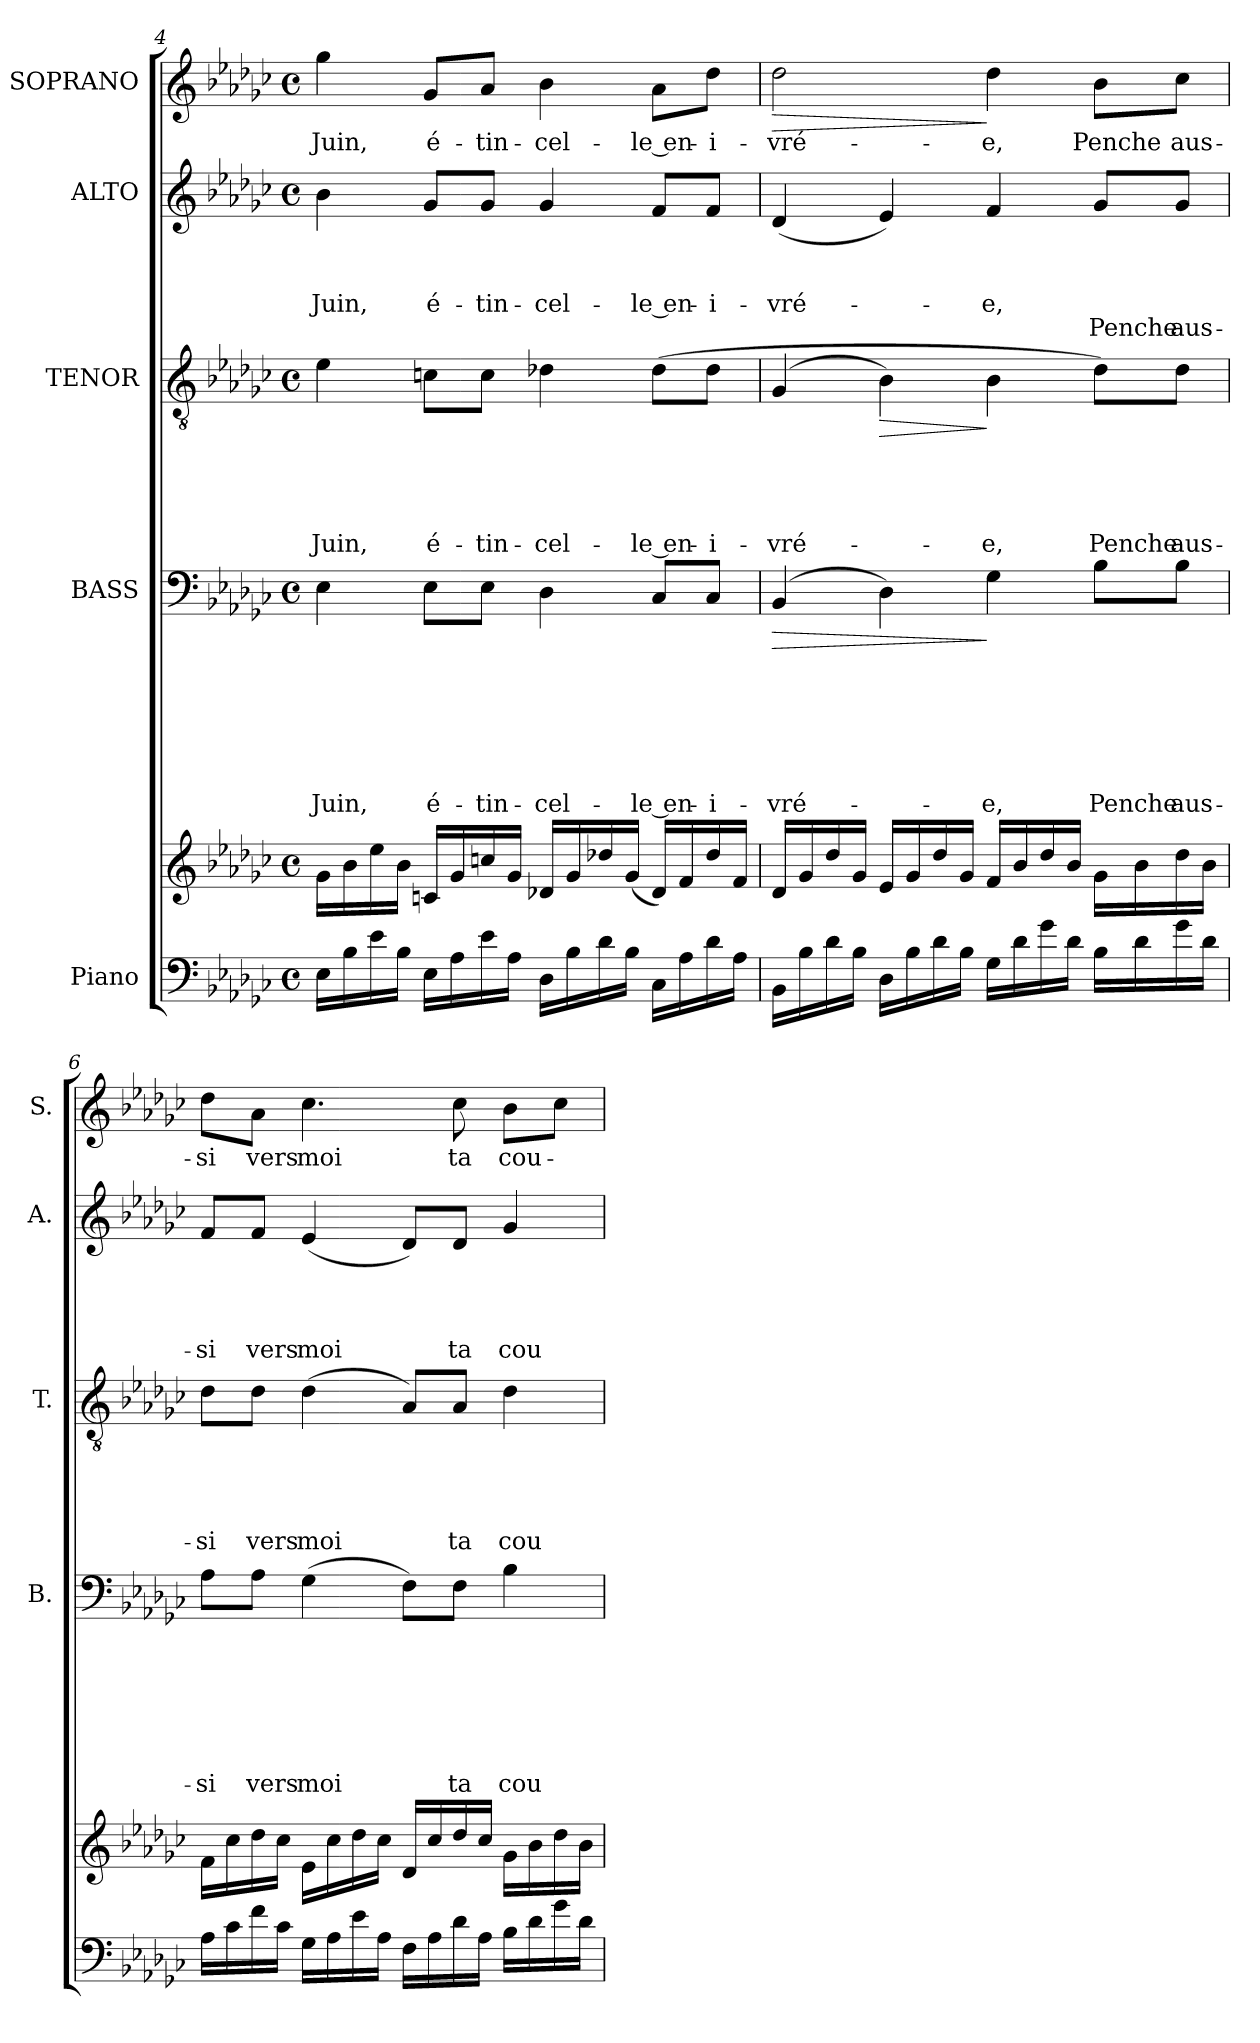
**kern	**kern	**kern	**text	**text	**text	**text	**text	**text	**text	**dynam	**kern	**text	**text	**text	**text	**text	**dynam	**kern	**text	**text	**text	**text	**kern	**text	**dynam
*part5	*part5	*part4	*part4	*part4	*part4	*part4	*part4	*part4	*part4	*part4	*part3	*part3	*part3	*part3	*part3	*part3	*part3	*part2	*part2	*part2	*part2	*part2	*part1	*part1	*part1
*staff6	*staff5	*staff4	*staff4	*staff4	*staff4	*staff4	*staff4	*staff4	*staff4	*staff4	*staff3	*staff3	*staff3	*staff3	*staff3	*staff3	*staff3	*staff2	*staff2	*staff2	*staff2	*staff2	*staff1	*staff1	*staff1
*I"Piano	*	*I"BASS	*	*	*	*	*	*	*	*	*I"TENOR	*	*	*	*	*	*	*I"ALTO	*	*	*	*	*I"SOPRANO	*	*
*	*	*I'B.	*	*	*	*	*	*	*	*	*I'T.	*	*	*	*	*	*	*I'A.	*	*	*	*	*I'S.	*	*
!!LO:LB:g=z
*clefF4	*clefG2	*clefF4	*	*	*	*	*	*	*	*	*clefGv2	*	*	*	*	*	*	*clefG2	*	*	*	*	*clefG2	*	*
*k[b-e-a-d-g-c-]	*k[b-e-a-d-g-c-]	*k[b-e-a-d-g-c-]	*	*	*	*	*	*	*	*	*k[b-e-a-d-g-c-]	*	*	*	*	*	*	*k[b-e-a-d-g-c-]	*	*	*	*	*k[b-e-a-d-g-c-]	*	*
*G-:	*G-:	*G-:	*	*	*	*	*	*	*	*	*G-:	*	*	*	*	*	*	*G-:	*	*	*	*	*G-:	*	*
*M4/4	*M4/4	*M4/4	*	*	*	*	*	*	*	*	*M4/4	*	*	*	*	*	*	*M4/4	*	*	*	*	*M4/4	*	*
*met(c)	*met(c)	*met(c)	*	*	*	*	*	*	*	*	*met(c)	*	*	*	*	*	*	*met(c)	*	*	*	*	*met(c)	*	*
=4	=4	=4	=4	=4	=4	=4	=4	=4	=4	=4	=4	=4	=4	=4	=4	=4	=4	=4	=4	=4	=4	=4	=4	=4	=4
!	!	!	!	!	!	!	!	!	!LO:LY:b	!	!	!	!	!	!	!LO:LY:b	!	!	!	!	!LO:LY:b	!	!	!LO:LY:b	!
16E-\LL	16g-\LL	4E-\	.	.	.	.	.	.	Juin,	.	4e-\	.	.	.	.	Juin,	.	4b-\	.	.	Juin,	.	4gg-\	Juin,	.
16B-\	16b-\	.	.	.	.	.	.	.	.	.	.	.	.	.	.	.	.	.	.	.	.	.	.	.	.
16e-\	16ee-\	.	.	.	.	.	.	.	.	.	.	.	.	.	.	.	.	.	.	.	.	.	.	.	.
16B-\JJ	16b-\JJ	.	.	.	.	.	.	.	.	.	.	.	.	.	.	.	.	.	.	.	.	.	.	.	.
!	!	!	!	!	!	!	!	!	!LO:LY:b	!	!	!	!	!	!	!LO:LY:b	!	!	!	!	!LO:LY:b	!	!	!LO:LY:b	!
16E-\LL	16cn/LL	8E-\L	.	.	.	.	.	.	é-	.	8cn\L	.	.	.	.	é-	.	8g-/L	.	.	é-	.	8g-/L	é-	.
16A-\	16g-/	.	.	.	.	.	.	.	.	.	.	.	.	.	.	.	.	.	.	.	.	.	.	.	.
!	!	!	!	!	!	!	!	!	!LO:LY:b	!	!	!	!	!	!	!LO:LY:b	!	!	!	!	!LO:LY:b	!	!	!LO:LY:b	!
16e-\	16ccn/	8E-\J	.	.	.	.	.	.	-tin-	.	8c\J	.	.	.	.	-tin-	.	8g-/J	.	.	-tin-	.	8a-/J	-tin-	.
16A-\JJ	16g-/JJ	.	.	.	.	.	.	.	.	.	.	.	.	.	.	.	.	.	.	.	.	.	.	.	.
!	!	!	!	!	!	!	!	!	!LO:LY:b	!	!	!	!	!	!	!LO:LY:b	!	!	!	!	!LO:LY:b	!	!	!LO:LY:b	!
16D-\LL	16d-X/LL	4D-\	.	.	.	.	.	.	-cel-	.	4d-X\	.	.	.	.	-cel-	.	4g-/	.	.	-cel-	.	4b-\	-cel-	.
16B-\	16g-/	.	.	.	.	.	.	.	.	.	.	.	.	.	.	.	.	.	.	.	.	.	.	.	.
16d-\	16dd-X/	.	.	.	.	.	.	.	.	.	.	.	.	.	.	.	.	.	.	.	.	.	.	.	.
16B-\JJ	(16g-/JJ	.	.	.	.	.	.	.	.	.	.	.	.	.	.	.	.	.	.	.	.	.	.	.	.
!	!	!	!	!	!	!	!	!	!LO:LY:b:rj	!	!	!	!	!	!	!LO:LY:b:rj	!	!	!	!	!LO:LY:b:rj	!	!	!LO:LY:b:rj	!
16C-\LL	16d-/LL)	8C-/L	.	.	.	.	.	.	-le en-	.	(<8d-\L	.	.	.	.	-le en-	.	8f/L	.	.	-le en-	.	8a-\L	-le en-	.
16A-\	16f/	.	.	.	.	.	.	.	.	.	.	.	.	.	.	.	.	.	.	.	.	.	.	.	.
!	!	!	!	!	!	!	!	!	!LO:LY:b:rj	!	!	!	!	!	!	!LO:LY:b:rj	!	!	!	!	!LO:LY:b:rj	!	!	!LO:LY:b:rj	!
16d-\	16dd-/	8C-/J	.	.	.	.	.	.	-i-	.	8d-\J	.	.	.	.	-i-	.	8f/J	.	.	-i-	.	8dd-\J	-i-	.
16A-\JJ	16f/JJ	.	.	.	.	.	.	.	.	.	.	.	.	.	.	.	.	.	.	.	.	.	.	.	.
=5	=5	=5	=5	=5	=5	=5	=5	=5	=5	=5	=5	=5	=5	=5	=5	=5	=5	=5	=5	=5	=5	=5	=5	=5	=5
!	!	!	!	!	!	!	!	!	!LO:LY:b	!LO:HP:b	!	!	!	!	!	!LO:LY:b	!	!	!	!	!LO:LY:b	!	!	!LO:LY:b	!LO:HP:b
16BB-\LL	16d-/LL	(4BB-/	.	.	.	.	.	.	-vré-	>	(4G-/	.	.	.	.	-vré-	.	(<4d-/	.	.	-vré-	.	2dd-\	-vré-	>
16B-\	16g-/	.	.	.	.	.	.	.	.	.	.	.	.	.	.	.	.	.	.	.	.	.	.	.	.
16d-\	16dd-/	.	.	.	.	.	.	.	.	.	.	.	.	.	.	.	.	.	.	.	.	.	.	.	.
16B-\JJ	16g-/JJ	.	.	.	.	.	.	.	.	.	.	.	.	.	.	.	.	.	.	.	.	.	.	.	.
!	!	!	!	!	!	!	!	!	!	!	!	!	!	!	!	!	!LO:HP:b	!	!	!	!	!	!	!	!
16D-\LL	16e-/LL	4D-\)	.	.	.	.	.	.	.	.	4B-\)	.	.	.	.	.	>	4e-/)	.	.	.	.	.	.	.
16B-\	16g-/	.	.	.	.	.	.	.	.	.	.	.	.	.	.	.	.	.	.	.	.	.	.	.	.
16d-\	16dd-/	.	.	.	.	.	.	.	.	.	.	.	.	.	.	.	.	.	.	.	.	.	.	.	.
16B-\JJ	16g-/JJ	.	.	.	.	.	.	.	.	.	.	.	.	.	.	.	.	.	.	.	.	.	.	.	.
!	!	!	!	!	!	!	!	!	!LO:LY:b	!	!	!	!	!	!	!LO:LY:b	!	!	!	!	!LO:LY:b	!	!	!LO:LY:b	!
16G-\LL	16f/LL	4G-\	.	.	.	.	.	.	-e,	]	4B-\	.	.	.	.	-e,	]	4f/	.	.	-e,	.	4dd-\	-e,	]
16d-\	16b-/	.	.	.	.	.	.	.	.	.	.	.	.	.	.	.	.	.	.	.	.	.	.	.	.
16g-\	16dd-/	.	.	.	.	.	.	.	.	.	.	.	.	.	.	.	.	.	.	.	.	.	.	.	.
16d-\JJ	16b-/JJ	.	.	.	.	.	.	.	.	.	.	.	.	.	.	.	.	.	.	.	.	.	.	.	.
!	!	!	!	!	!	!	!	!	!LO:LY:b	!	!	!	!	!	!	!LO:LY:b	!	!	!	!	!	!LO:LY:b	!	!LO:LY:b	!
16B-\LL	16g-\LL	8B-\L	.	.	.	.	.	.	Penche	.	8d-\L)	.	.	.	.	Penche	.	8g-/L	.	.	.	Penche	8b-\L	Penche	.
16d-\	16b-\	.	.	.	.	.	.	.	.	.	.	.	.	.	.	.	.	.	.	.	.	.	.	.	.
!	!	!	!	!	!	!	!	!	!LO:LY:b	!	!	!	!	!	!	!LO:LY:b	!	!	!	!	!	!LO:LY:b	!	!LO:LY:b	!
16g-\	16dd-\	8B-\J	.	.	.	.	.	.	aus-	.	8d-\J	.	.	.	.	aus-	.	8g-/J	.	.	.	aus-	8cc-\J	aus-	.
16d-\JJ	16b-\JJ	.	.	.	.	.	.	.	.	.	.	.	.	.	.	.	.	.	.	.	.	.	.	.	.
=6	=6	=6	=6	=6	=6	=6	=6	=6	=6	=6	=6	=6	=6	=6	=6	=6	=6	=6	=6	=6	=6	=6	=6	=6	=6
!	!	!	!	!	!	!	!	!	!LO:LY:b	!	!	!	!	!	!	!LO:LY:b	!	!	!	!	!	!LO:LY:b	!	!LO:LY:b	!
16A-\LL	16f\LL	8A-\L	.	.	.	.	.	.	-si	.	8d-\L	.	.	.	.	-si	.	8f/L	.	.	.	-si	8dd-\L	-si	.
16c-\	16cc-\	.	.	.	.	.	.	.	.	.	.	.	.	.	.	.	.	.	.	.	.	.	.	.	.
!	!	!	!	!	!	!	!	!	!LO:LY:b	!	!	!	!	!	!	!LO:LY:b	!	!	!	!	!	!LO:LY:b	!	!LO:LY:b	!
16f\	16dd-\	8A-\J	.	.	.	.	.	.	vers	.	8d-\J	.	.	.	.	vers	.	8f/J	.	.	.	vers	8a-\J	vers	.
16c-\JJ	16cc-\JJ	.	.	.	.	.	.	.	.	.	.	.	.	.	.	.	.	.	.	.	.	.	.	.	.
!	!	!	!	!	!	!	!	!	!LO:LY:b	!	!	!	!	!	!	!LO:LY:b	!	!	!	!	!	!LO:LY:b	!	!LO:LY:b	!
16G-\LL	16e-\LL	(>4G-\	.	.	.	.	.	.	moi	.	(>4d-\	.	.	.	.	moi	.	(<4e-/	.	.	.	moi	4.cc-\	moi	.
16A-\	16cc-\	.	.	.	.	.	.	.	.	.	.	.	.	.	.	.	.	.	.	.	.	.	.	.	.
16e-\	16dd-\	.	.	.	.	.	.	.	.	.	.	.	.	.	.	.	.	.	.	.	.	.	.	.	.
16A-\JJ	16cc-\JJ	.	.	.	.	.	.	.	.	.	.	.	.	.	.	.	.	.	.	.	.	.	.	.	.
16F\LL	16d-/LL	8F\L)	.	.	.	.	.	.	.	.	8A-/L)	.	.	.	.	.	.	8d-/L)	.	.	.	.	.	.	.
16A-\	16cc-/	.	.	.	.	.	.	.	.	.	.	.	.	.	.	.	.	.	.	.	.	.	.	.	.
!	!	!	!	!	!	!	!	!	!LO:LY:b	!	!	!	!	!	!	!LO:LY:b	!	!	!	!	!	!LO:LY:b	!	!LO:LY:b	!
16d-\	16dd-/	8F\J	.	.	.	.	.	.	ta	.	8A-/J	.	.	.	.	ta	.	8d-/J	.	.	.	ta	8cc-\	ta	.
16A-\JJ	16cc-/JJ	.	.	.	.	.	.	.	.	.	.	.	.	.	.	.	.	.	.	.	.	.	.	.	.
!	!	!	!	!	!	!	!	!	!LO:LY:b	!	!	!	!	!	!	!LO:LY:b	!	!	!	!	!	!LO:LY:b	!	!LO:LY:b	!
16B-\LL	16g-\LL	4B-\	.	.	.	.	.	.	cou-	.	4d-\	.	.	.	.	cou-	.	4g-/	.	.	.	cou-	8b-\L	cou-	.
16d-\	16b-\	.	.	.	.	.	.	.	.	.	.	.	.	.	.	.	.	.	.	.	.	.	.	.	.
16g-\	16dd-\	.	.	.	.	.	.	.	.	.	.	.	.	.	.	.	.	.	.	.	.	.	8cc-\J	.	.
16d-\JJ	16b-\JJ	.	.	.	.	.	.	.	.	.	.	.	.	.	.	.	.	.	.	.	.	.	.	.	.
=	=	=	=	=	=	=	=	=	=	=	=	=	=	=	=	=	=	=	=	=	=	=	=	=	=
*-	*-	*-	*-	*-	*-	*-	*-	*-	*-	*-	*-	*-	*-	*-	*-	*-	*-	*-	*-	*-	*-	*-	*-	*-	*-
